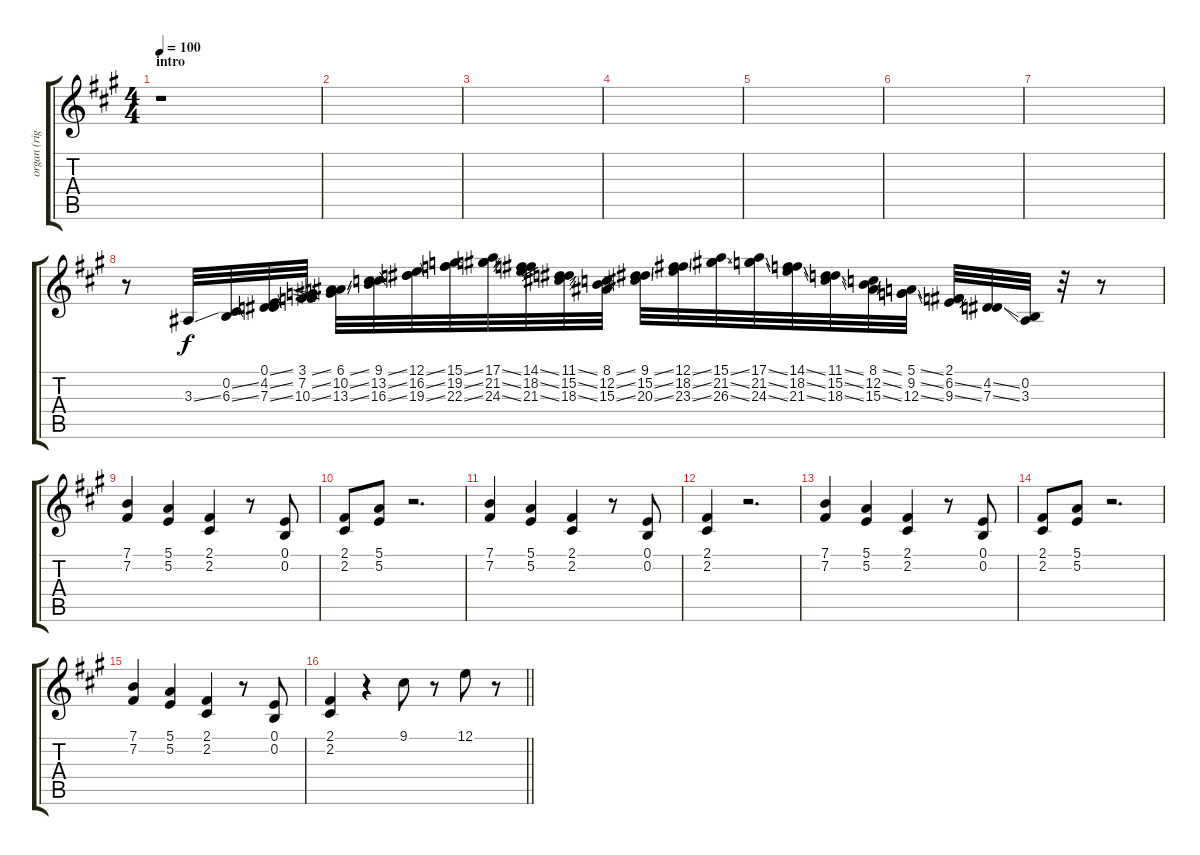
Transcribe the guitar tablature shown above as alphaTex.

\track ("organ (right hand)" "organ (rig") {instrument rockorgan}
\staff {score tabs}
\tuning (E4 B3 G3 D3 A2 E2) {hide}
\ts (4 4)
\section ("" "intro")
\tempo 100
\clef g2
\ks a
r.1{dy f instrument rockorgan} |
|
|
|
|
|
|
r.8 3.3{ss}.32 (0.2{ss} 6.3{ss}).32 (0.1{ss} 4.2{ss} 7.3{ss}).32 (3.1{ss} 7.2{ss} 10.3{ss}).32 (6.1{ss} 10.2{ss} 13.3{ss}).32 (9.1{ss} 13.2{ss} 16.3{ss}).32 (12.1{ss} 16.2{ss} 19.3{ss}).32 (15.1{ss} 19.2{ss} 22.3{ss}).32 (17.1{ss} 21.2{ss} 24.3{ss}).32 (14.1{ss} 18.2{ss} 21.3{ss}).32 (11.1{ss} 15.2{ss} 18.3{ss}).32 (8.1{ss} 12.2{ss} 15.3{ss}).32 (9.1{ss} 15.2{ss} 20.3{ss}).32 (12.1{ss} 18.2{ss} 23.3{ss}).32 (15.1{ss} 21.2{ss} 26.3{ss}).32 (17.1{ss} 21.2{ss} 24.3{ss}).32 (14.1{ss} 18.2{ss} 21.3{ss}).32 (11.1{ss} 15.2{ss} 18.3{ss}).32 (8.1{ss} 12.2{ss} 15.3{ss}).32 (5.1{ss} 9.2{ss} 12.3{ss}).32 (2.1 6.2{ss} 9.3{ss}).32 (4.2{ss} 7.3{ss}).32 (0.2 3.3).32 r.32 r.8 |
(7.1 7.2).4 (5.1 5.2).4 (2.1 2.2).4 r.8 (0.1 0.2).8 |
(2.1 2.2).8 (5.1 5.2).8 r.2{d} |
(7.1 7.2).4 (5.1 5.2).4 (2.1 2.2).4 r.8 (0.1 0.2).8 |
(2.1 2.2).4 r.2{d} |
(7.1 7.2).4 (5.1 5.2).4 (2.1 2.2).4 r.8 (0.1 0.2).8 |
(2.1 2.2).8 (5.1 5.2).8 r.2{d} |
(7.1 7.2).4 (5.1 5.2).4 (2.1 2.2).4 r.8 (0.1 0.2).8 |
\barLineRight lightlight
(2.1 2.2).4 r.4 9.1.8 r.8 12.1.8 r.8
